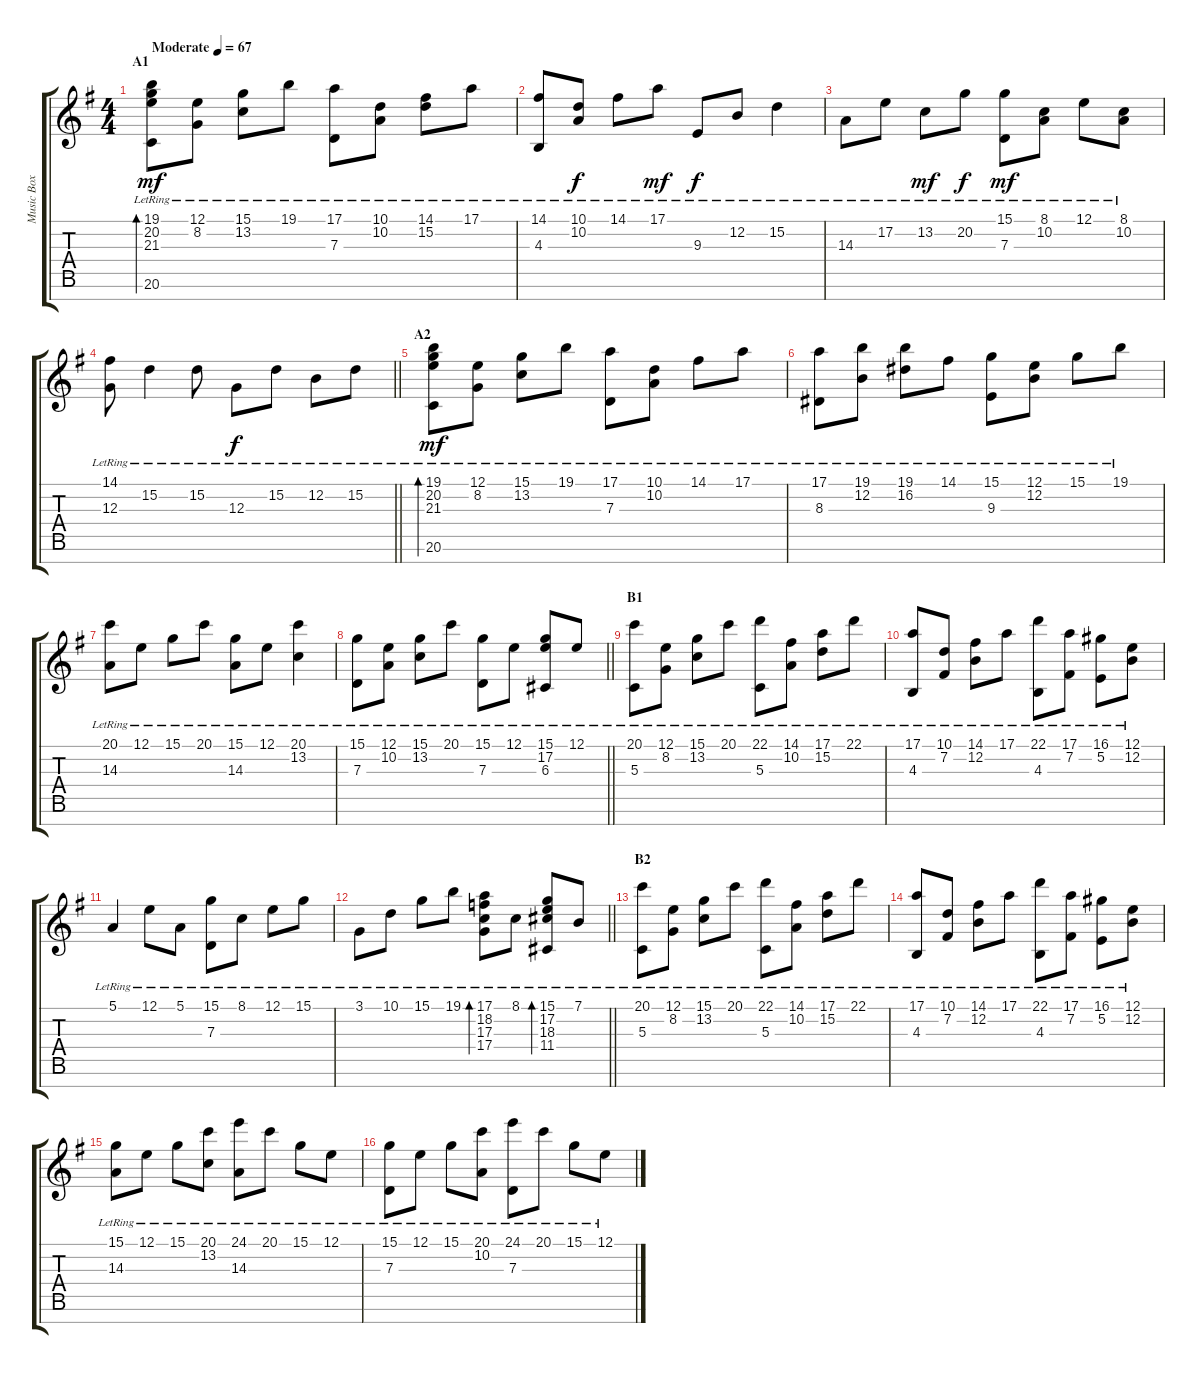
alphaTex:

\track ("Music Box 2" "Music Box ") {instrument celesta}
\staff {score tabs}
\tuning (E4 B3 G3 D3 A2 E2 B1) {hide}
\ts (4 4)
\section ("" "A1")
\tempo (67 "Moderate")
\clef g2
\ks g
(19.1{lr} 20.2{lr} 21.3{lr} 20.6{lr}).8{bd 120 dy mf instrument celesta} (12.1{lr} 8.2{lr}).8 (15.1{lr} 13.2{lr}).8 19.1{lr}.8 (17.1{lr} 7.3{lr}).8 (10.1{lr} 10.2{lr}).8 (14.1{lr} 15.2{lr}).8 17.1{lr}.8 |
(14.1{lr} 4.3{lr}).8 (10.1{lr} 10.2{lr}).8{dy f} 14.1{lr}.8 17.1{lr}.8{dy mf} 9.3{lr}.8{dy f} 12.2{lr}.8 15.2{lr}.4 |
14.3{lr}.8 17.2{lr}.8 13.2{lr}.8{dy mf} 20.2{lr}.8{dy f} (15.1{lr} 7.3{lr}).8{dy mf} (8.1{lr} 10.2{lr}).8 12.1{lr}.8 (8.1{lr} 10.2{lr}).8 |
\barLineRight lightlight
(14.1{lr} 12.3{lr}).8 15.2{lr}.4 15.2{lr}.8 12.3{lr}.8{dy f} 15.2{lr}.8 12.2{lr}.8 15.2{lr}.8 |
\section ("" "A2")
(19.1{lr} 20.2{lr} 21.3{lr} 20.6{lr}).8{bd 120 dy mf} (12.1{lr} 8.2{lr}).8 (15.1{lr} 13.2{lr}).8 19.1{lr}.8 (17.1{lr} 7.3{lr}).8 (10.1{lr} 10.2{lr}).8 14.1{lr}.8 17.1{lr}.8 |
(17.1{lr} 8.3{lr}).8 (19.1{lr} 12.2{lr}).8 (19.1{lr} 16.2{lr}).8 14.1{lr}.8 (15.1{lr} 9.3{lr}).8 (12.1{lr} 12.2{lr}).8 15.1{lr}.8 19.1{lr}.8 |
(20.1{lr} 14.3{lr}).8 12.1{lr}.8 15.1{lr}.8 20.1{lr}.8 (15.1{lr} 14.3{lr}).8 12.1{lr}.8 (20.1{lr} 13.2{lr}).4 |
\barLineRight lightlight
(15.1{lr} 7.3{lr}).8 (12.1{lr} 10.2{lr}).8 (15.1{lr} 13.2{lr}).8 20.1{lr}.8 (15.1{lr} 7.3{lr}).8 12.1{lr}.8 (15.1{lr} 17.2{lr} 6.3{lr}).8 12.1{lr}.8 |
\section ("" "B1")
(20.1{lr} 5.3{lr}).8 (12.1{lr} 8.2{lr}).8 (15.1{lr} 13.2{lr}).8 20.1{lr}.8 (22.1{lr} 5.3{lr}).8 (14.1{lr} 10.2{lr}).8 (17.1{lr} 15.2{lr}).8 22.1{lr}.8 |
(17.1{lr} 4.3{lr}).8 (10.1{lr} 7.2{lr}).8 (14.1{lr} 12.2{lr}).8 17.1{lr}.8 (22.1{lr} 4.3{lr}).8 (17.1{lr} 7.2{lr}).8 (16.1{lr} 5.2{lr}).8 (12.1{lr} 12.2{lr}).8 |
5.1{lr}.4 12.1{lr}.8 5.1{lr}.8 (15.1{lr} 7.3{lr}).8 8.1{lr}.8 12.1{lr}.8 15.1{lr}.8 |
\barLineRight lightlight
3.1{lr}.8 10.1{lr}.8 15.1{lr}.8 19.1{lr}.8 (17.1{lr} 18.2{lr} 17.3{lr} 17.4{lr}).8{bd 120} 8.1{lr}.8 (15.1{lr} 17.2{lr} 18.3{lr} 11.4{lr}).8{bd 120} 7.1{lr}.8 |
\section ("" "B2")
(20.1{lr} 5.3{lr}).8 (12.1{lr} 8.2{lr}).8 (15.1{lr} 13.2{lr}).8 20.1{lr}.8 (22.1{lr} 5.3{lr}).8 (14.1{lr} 10.2{lr}).8 (17.1{lr} 15.2{lr}).8 22.1{lr}.8 |
(17.1{lr} 4.3{lr}).8 (10.1{lr} 7.2{lr}).8 (14.1{lr} 12.2{lr}).8 17.1{lr}.8 (22.1{lr} 4.3{lr}).8 (17.1{lr} 7.2{lr}).8 (16.1{lr} 5.2{lr}).8 (12.1{lr} 12.2{lr}).8 |
(15.1{lr} 14.3{lr}).8 12.1{lr}.8 15.1{lr}.8 (20.1{lr} 13.2{lr}).8 (24.1{lr} 14.3{lr}).8 20.1{lr}.8 15.1{lr}.8 12.1{lr}.8 |
(15.1{lr} 7.3{lr}).8 12.1{lr}.8 15.1{lr}.8 (20.1{lr} 10.2{lr}).8 (24.1{lr} 7.3{lr}).8 20.1{lr}.8 15.1{lr}.8 12.1{lr}.8
